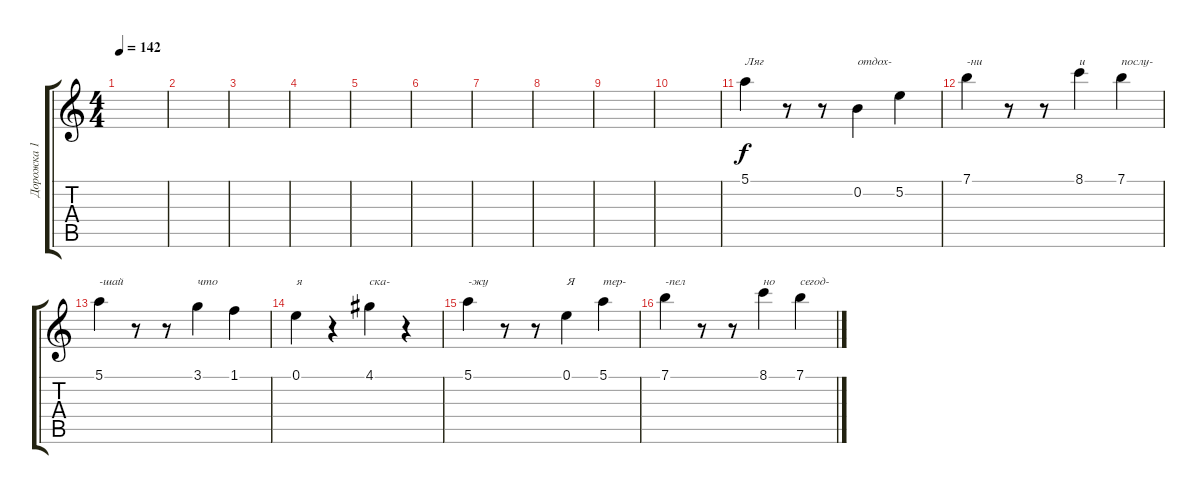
\track ("Дорожка 1" "Дорожка 1") {instrument acousticguitarsteel}
\staff {score tabs}
\tuning (E4 B3 G3 D3 A2 E2) {hide}
\ts (4 4)
\tempo 142
\clef g2
\ks c
|
|
|
|
|
|
|
|
|
|
5.1.4{txt "Ляг"} r.8 r.8 0.2.4{txt "отдох-"} 5.2.4 |
7.1.4{txt "-ни"} r.8 r.8 8.1.4{txt "и"} 7.1.4{txt "послу-"} |
5.1.4{txt "-шай"} r.8 r.8 3.1.4{txt "что"} 1.1.4 |
0.1.4{txt "я"} r.4 4.1.4{txt "ска-"} r.4 |
5.1.4{txt "-жу"} r.8 r.8 0.1.4{txt "Я"} 5.1.4{txt "тер-"} |
7.1.4{txt "-пел"} r.8 r.8 8.1.4{txt "но"} 7.1.4{txt "сегод-"}
